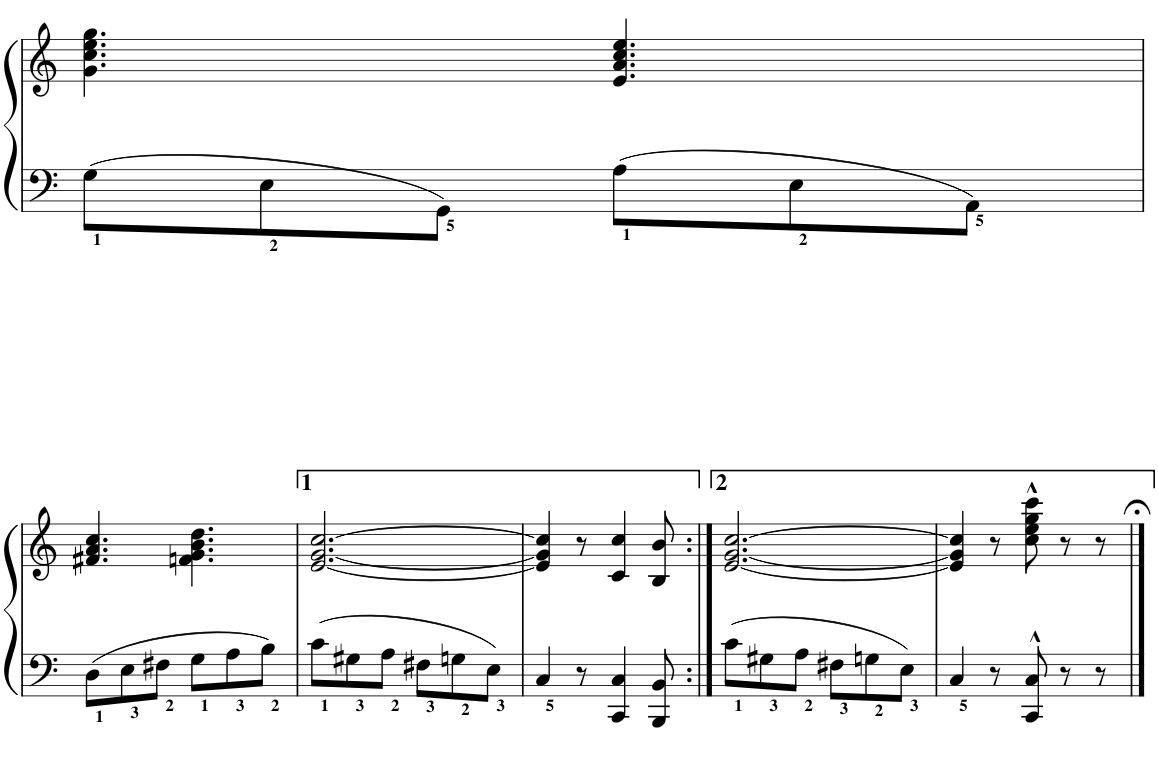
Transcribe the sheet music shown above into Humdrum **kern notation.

**kern	**kern
*part1	*part1
*staff2	*staff1
*I"Piano	*
*I'Pno.	*
!!LO:PB:g=z
*clefF4	*clefG2
*k[]	*k[]
*M6/8	*M6/8
=87	=87
8G\L	4.g\ 4.cc\ 4.ee\ 4.gg\
8E\	.
8GG\J	.
8A\L	4.e/ 4.a/ 4.cc/ 4.ee/
8E\	.
8AA\J	.
!!LO:LB:g=z
=88	=88
8D\L	4.f#X/ 4.a/ 4.cc/
8E\	.
8F#X\J	.
8G\L	4.fn\ 4.g\ 4.b\ 4.dd\
8A\	.
8B\J	.
=89	=89
8c\L	[2.e/ [2.g/ [2.cc/
8G#X\	.
8A\J	.
8F#X\L	.
8Gn\	.
8E\J	.
=90	=90
4C/	4e/] 4g/] 4cc/]
8r	8r
4CC/ 4C/	4c/ 4cc/
8BBB/ 8BB/	8B/ 8b/
=91:|!	=91:|!
8c\L	[2.e/ [2.g/ [2.cc/
8G#X\	.
8A\J	.
8F#X\L	.
8Gn\	.
8E\J	.
=92	=92
4C/	4e/] 4g/] 4cc/]
8r	8r
8CC/^^ 8C/^^	8cc\^^ 8ee\^^ 8gg\^^ 8ccc\^^
8r	8r
8r	8r
==	==
*-	*-
